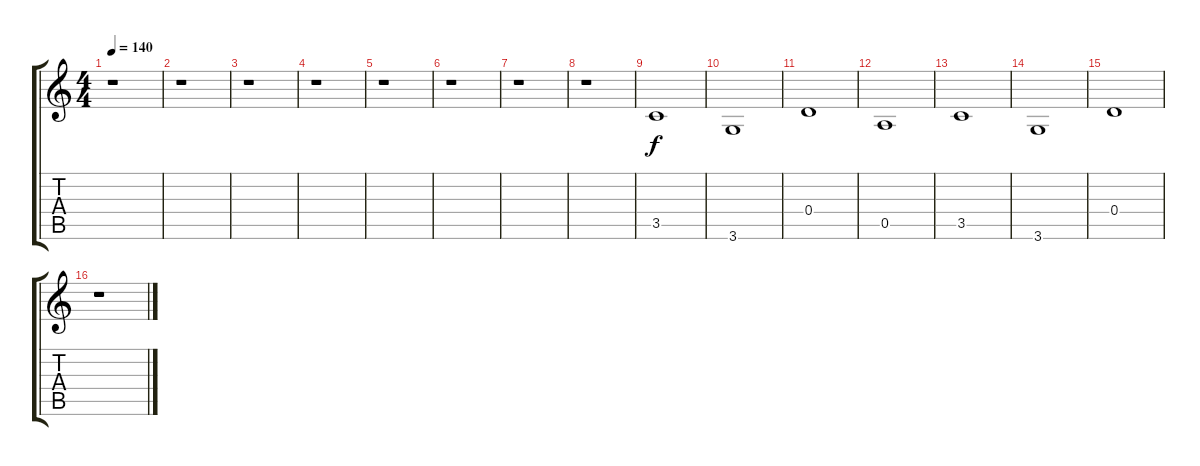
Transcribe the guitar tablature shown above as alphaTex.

\track "" {instrument electricguitarclean}
\staff {score tabs}
\tuning (E4 B3 G3 D3 A2 E2) {hide}
\ts (4 4)
\tempo 140
\clef g2
\ks c
r.1{dy f} |
r.1 |
r.1 |
r.1 |
r.1 |
r.1 |
r.1 |
r.1 |
3.5.1 |
3.6.1 |
0.4.1 |
0.5.1 |
3.5.1 |
3.6.1 |
0.4.1 |
r.1
